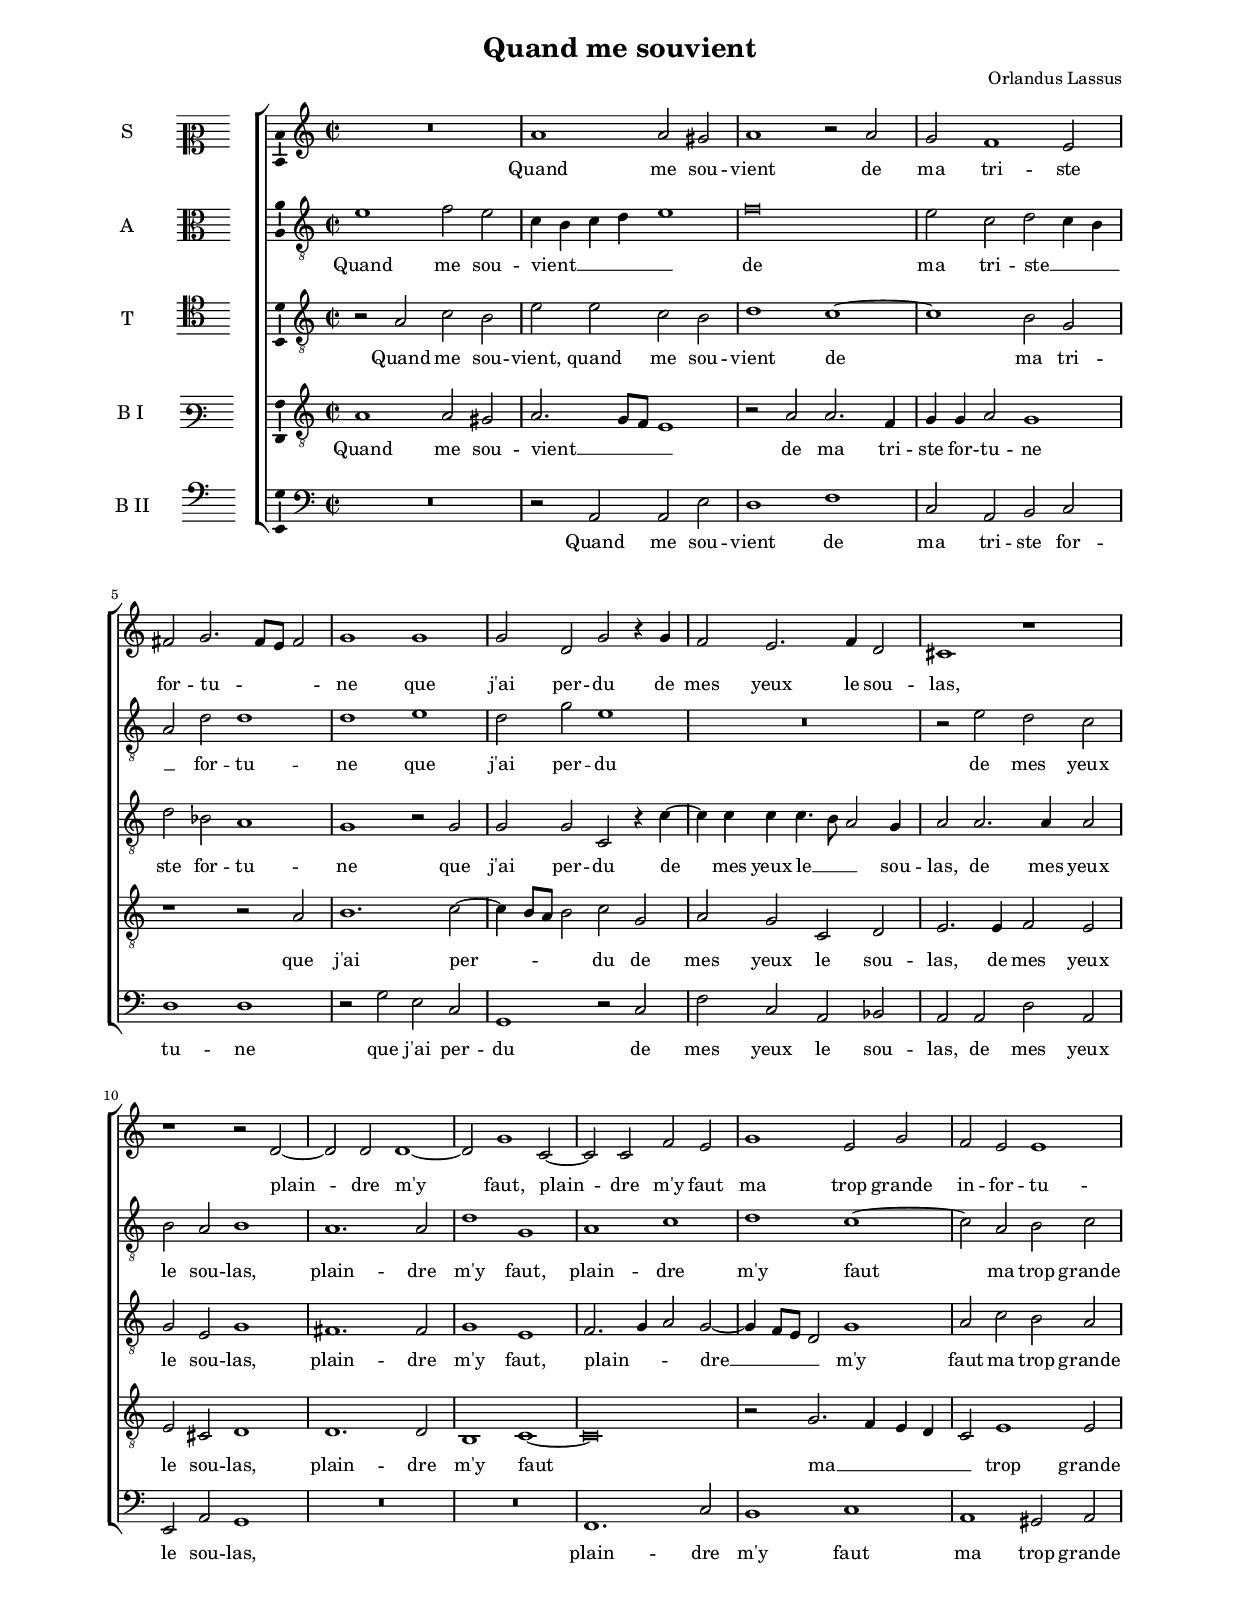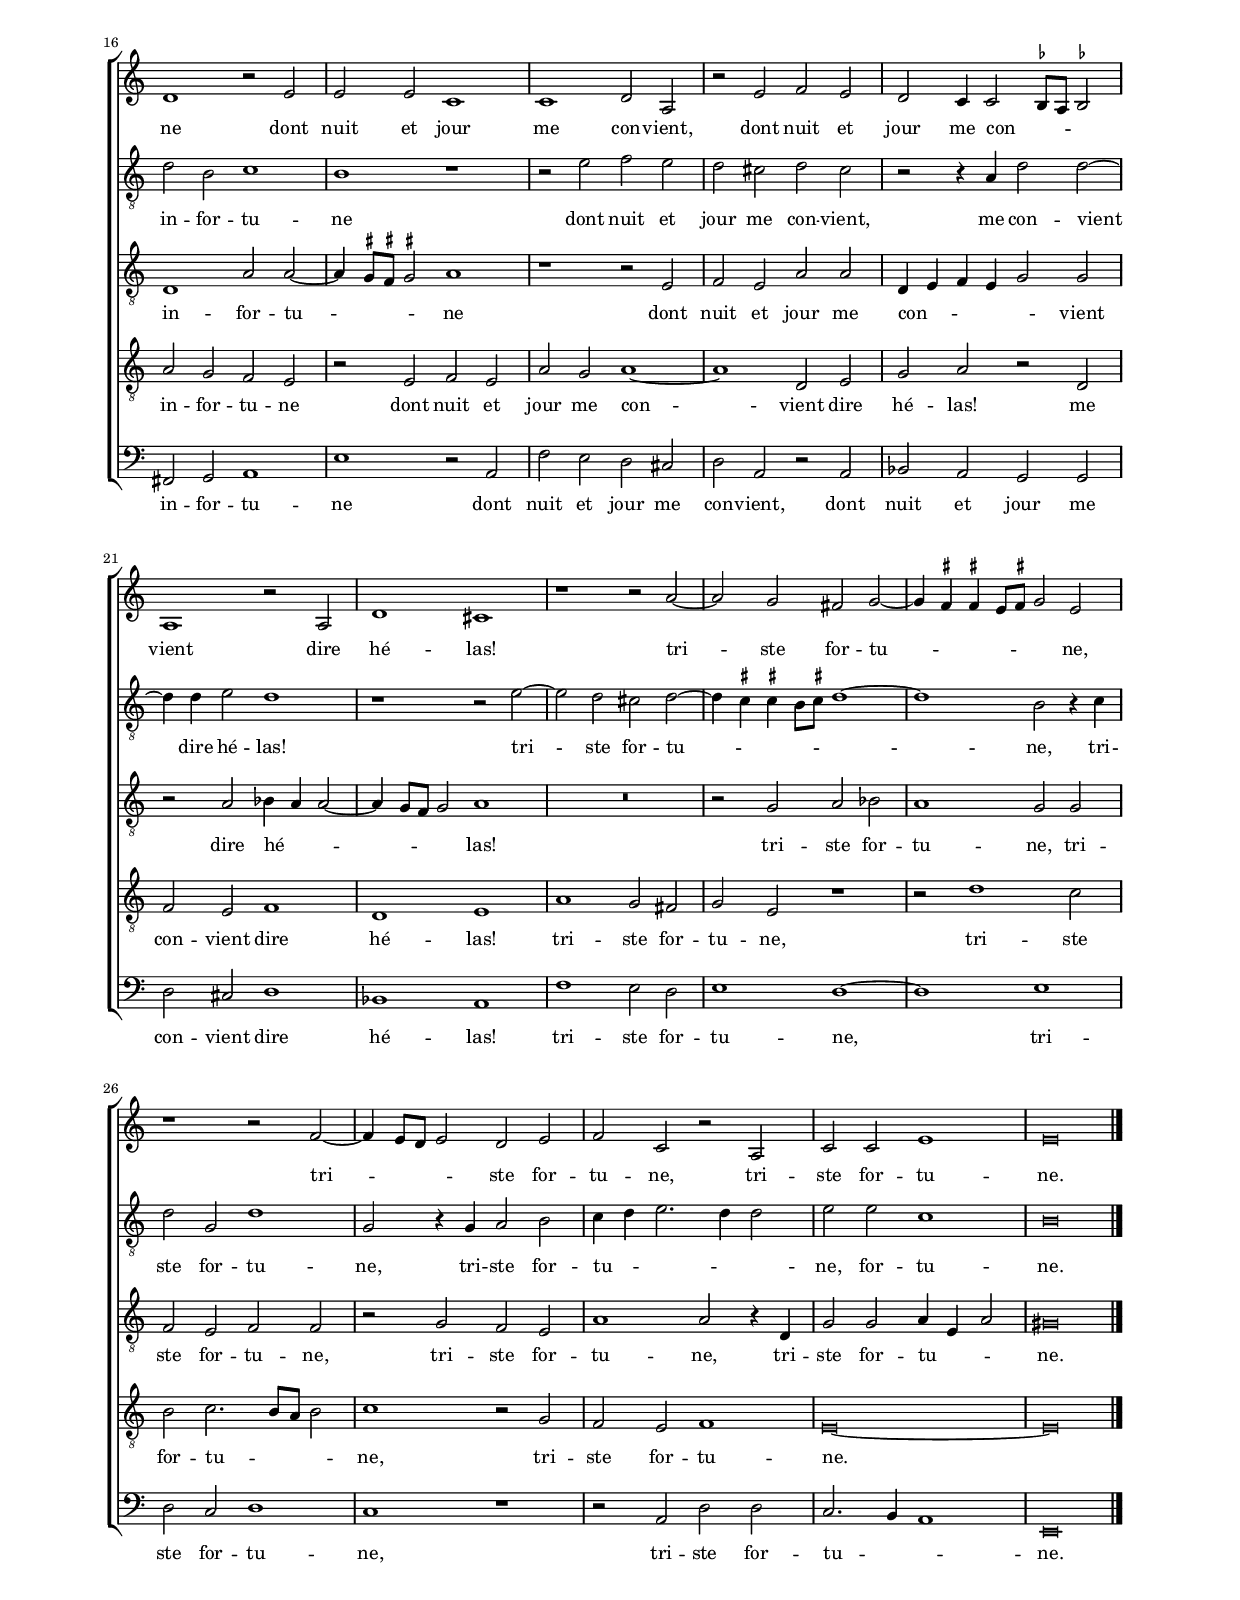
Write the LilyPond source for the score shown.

\header
{
  title="Quand me souvient"
  composer="Orlandus Lassus"
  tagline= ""
}

\version "2.24.3"
\include "deutsch.ly"
#(set-global-staff-size 15)
% #(set-default-paper-size "letter")
#(ly:set-option 'point-and-click #f)


\paper
	{
	top-margin = 1.8 \cm
	bottom-margin = 1.8 \cm
	left-margin = 2 \cm
	right-margin = 2 \cm
	ragged-bottom = ##f
	ragged-last-bottom = ##f
	print-page-number = ##f
	system-system-spacing = #'((basic-distance . 16) (minimum-distance . 14) (padding . 5) (strechability . 150))
	systems-per-page = 3
%	min-systems-per-page = 3
	markup-system-spacing.basic-distance = #12
%	print-all-headers = ##t
%	print-first-page-number = ##t
%	first-page-number = 1
	}

	
global = {
	\key c \major
	\time 2/2 \set Score.measureLength = #(ly:make-moment 2/1)
	\skip 1*2*30 \bar "|."
	}

	ficta = { \once \set suggestAccidentals = ##t }

	forget = #(define-music-function (music) (ly:music?) #{
		\accidentalStyle forget
		$music
		\accidentalStyle default
		#})


incipitcantus = \markup { \score {
	{
	\set Staff.instrumentName = \markup { \fontsize #1 "S" }
	\key c \major
	\clef mezzosoprano
	s4 \bar ""
	}
	\layout  {
	raggedright = ##t
	indent = 1.6 \cm
	line-width = 2.5\cm
	\context { \Staff \remove Time_signature_engraver }
	\override Staff.Clef.Y-extent = #'(0 . 0)
	}} \hspace #1 }

      
incipitaltus = \markup { \score {
	{
	\set Staff.instrumentName = \markup { \fontsize #1 "A" }
	\key c \major
	\clef alto
	s4 \bar ""
	}
	\layout  {
	raggedright = ##t
	indent = 1.6 \cm
	line-width = 2.5\cm
	\context { \Staff \remove Time_signature_engraver }
	\override Staff.Clef.Y-extent = #'(0 . 0)
	}} \hspace #1 }


incipittenor = \markup { \score {
	{
	\set Staff.instrumentName = \markup { \fontsize #1 "T" }
	\key c \major
	\clef tenor
	s4 \bar ""
	}
	\layout  {
	raggedright = ##t
	indent = 1.6 \cm
	line-width = 2.5\cm
	\context { \Staff \remove Time_signature_engraver }
	\override Staff.Clef.Y-extent = #'(0 . 0)
	}} \hspace #1 }
      
      
incipitquintus = \markup { \score {
	{
	\set Staff.instrumentName = \markup { \fontsize #1 "B I" }
	\key c \major
	\clef varbaritone
	s4 \bar ""
	}
	\layout  {
	raggedright = ##t
	indent = 1.6 \cm
	line-width = 2.5\cm
	\context { \Staff \remove Time_signature_engraver }
	\override Staff.Clef.Y-extent = #'(0 . 0)
	}} \hspace #1 }
      
      
incipitbassus = \markup { \score {
	{
	\set Staff.instrumentName = \markup { \fontsize #1 "B II" }
	\key c \major
	\clef subbass
	s4 \bar ""
	}
	\layout  {
	raggedright = ##t
	indent = 1.6 \cm
	line-width = 2.5\cm
	\context { \Staff \remove Time_signature_engraver }
	\override Staff.Clef.Y-extent = #'(0 . 0)
	}} \hspace #1 }


cantus =  \relative c''
	{
	R\breve
	a1 a2 gis
	a1 r2 a
	g2 f1 e2
%5
	fis2 g2. fis8 e fis2 |
	g1 g
	g2 d g r4 g
	f2 e2. f4 d2
	cis1 r
%10
	r1 r2 d~ |
	d2 d d1~
	d2 g1 c,2~
	c2 c f e
	g1 e2 g
%15
	f2 e e1 |
	d1 r2 e
	e2 e c1
	c1 d2 a
	r2 e' f e
%20
	d2 c4 c2 \ficta b8 a \ficta b!2 |
	a1 r2 a
	d1 cis
	r1 r2 a'~
	a2 g fis g~
%25
	g4 \ficta fis \ficta fis! e8 \ficta fis! g2 e |
	r1 r2 f~
	f4 e8 d e2 d e
	f2 c r a
	c2 c e1
%30
	e\breve |
	}


altus =  \relative c'
	{
	e1 f2 e
	c4 h c d e1
	f\breve
	e2 c d c4 h
%5
	a2 d d1 |
	d1 e
	d2 g e1
	R\breve
	r2 e d c
%10
	h2 a h1 |
	a1. a2
	d1 g,
	a1 c
	d1 c~
%15
	c2 a h c |
	d2 h c1
	h1 r
	r2 e f e
	d2 cis d cis
%20
	r2 r4 a d2 d~ |
	d4 d e2 d1
	r1 r2 e~
	e2 d cis d~
	d4 \ficta cis \ficta cis! h8 \ficta cis! d1~
%25
	d1 h2 r4 c |
	d2 g, d'1
	g,2 r4 g a2 h
	c4 d e2. d4 d2
	e2 e c1
%30
	h\breve |
	}


tenor =  \relative c'
	{
	r2 a c h
	e2 e c h
	d1 c~
	c1 h2 g
%5
	d'2 b a1 |
	g1 r2 g
	g2 g c, r4 c'~
	c4 c c c4. h8 a2 g4
	a2 a2. a4 a2
%10
	g2 e g1 |
	fis1. fis2
	g1 e
	f2. g4 a2 g~
	g4 f8 e d2 g1
%15
	a2 c h a |
	d,1 a'2 a~
	a4 \ficta gis8 \ficta fis \ficta gis!2 a1
	r1 r2 e
	f2 e a a
%20
	d,4 e f e g2 g |
	r2 a b4 a a2~
	a4 g8 f g2 a1
	R\breve
	r2 g a b
%25
	a1 g2 g |
	f2 e f f
	r2 g f e
	a1 a2 r4 d,
	g2 g a4 e a2
%30
	gis\breve |
	}


quintus  =  \relative c'
	{
	a1 a2 gis
	a2. g8 f e1
	r2 a a2. f4
	g4 g a2 g1
%5
	r1 r2 a |
	h1. c2~
	c4 h8 a h2 c g
	a2 g c, d
	e2. e4 f2 e
%10
	e2 cis d1 |
	d1. d2
	h1 c~
	c\breve
	r2 g'2. f4 e d
%15
	c2 e1 e2 |
	a2 g f e
	r2 e f e
	a2 g a1~
	a1 d,2 e
%20
	g2 a r d, |
	f2 e f1
	d1 e
	a1 g2 fis
	g2 e r1
%25
	r2 d'1 c2 |
	h2 c2. h8 a h2
	c1 r2 g
	f2 e f1
	e\breve~
%30
	e\breve |
	}


bassus  =  \relative c
	{
	R\breve
	r2 a a e'
	d1 f
	c2 a h c
%5
	d1 d |
	r2 g e c
	g1 r2 c
	f2 c a b
	a2 a d a
%10
	e2 a g1 |
	R\breve
	R\breve
	f1. c'2
	h1 c
%15
	a1 gis2 a |
	fis2 g a1
	e'1 r2 a,
	f'2 e d cis
	d2 a r a
%20
	b2 a g g |
	d'2 cis d1
	b1 a
	f'1 e2 d
	e1 d~
%25
	d1 e |
	d2 c d1
	c1 r
	r2 a d d
	c2. h4 a1
%30
	e\breve |
	}


lyricscantus = \lyricmode {
	Quand me sou -- vient de ma tri -- ste for -- tu -- _ _ _ ne
	que j'ai per -- du de mes yeux le sou -- las,
	plain -- dre m'y faut,
	plain -- dre m'y faut ma trop grande in -- for -- tu -- ne
	dont nuit et jour me con -- vient,
	dont nuit et jour me con -- _ _ _ vient
	dire hé -- las!
	tri -- ste for -- tu -- _ _ _ _ _ ne,
	tri -- _ _ _ ste for -- tu -- ne,
	tri -- ste for -- tu -- ne.
	}


lyricsaltus = \lyricmode {
	Quand me sou -- vient __ _ _ _ _ de ma tri -- ste __ _ _ _ for -- tu -- ne
	que j'ai per -- du de mes yeux le sou -- las,
	plain -- dre m'y faut,
	plain -- dre m'y faut ma trop grande in -- for -- tu -- ne
	dont nuit et jour me con -- vient,
	me con -- vient
	dire hé -- las!
	tri -- ste for -- tu -- _ _ _ _ _ ne,
	tri -- ste for -- tu -- ne,
	tri -- ste for -- tu -- _ _ _ _ ne,
	for -- tu -- ne.
	}


lyricstenor = \lyricmode {
	Quand me sou -- vient,
	quand me sou -- vient de ma tri -- ste for -- tu -- ne
	que j'ai per -- du de mes yeux le __ _ _ sou -- las,
	de mes yeux le sou -- las,
	plain -- dre m'y faut,
	plain -- _ _ dre __ _ _ _ m'y faut ma trop grande in -- for -- tu -- _ _ _ ne
	dont nuit et jour me con -- _ _ _ _ vient
	dire hé -- _ _ _ _ _ las!
	tri -- ste for -- tu -- ne,
	tri -- ste for -- tu -- ne,
	tri -- ste for -- tu -- ne,
	tri -- ste for -- tu -- _ _ ne.
	}


lyricsquintus = \lyricmode {
	Quand me sou -- vient __ _ _ _ de ma tri -- ste for -- tu -- ne
	que j'ai per -- _ _ _ du de mes yeux le sou -- las,
	de mes yeux le sou -- las,
	plain -- dre m'y faut ma __ _ _ _ _ trop grande in -- for -- tu -- ne
	dont nuit et jour me con -- vient
	dire hé -- las!
	me con -- vient dire hé -- las!
	tri -- ste for -- tu -- ne,
	tri -- ste for -- tu -- _ _ _ ne,
	tri -- ste for -- tu -- ne.
	}


lyricsbassus = \lyricmode {
	Quand me sou -- vient de ma tri -- ste for -- tu -- ne
	que j'ai per -- du de mes yeux le sou -- las,
	de mes yeux le sou -- las,
	plain -- dre m'y faut ma trop grande in -- for -- tu -- ne
	dont nuit et jour me con -- vient,
	dont nuit et jour me con -- vient
	dire hé -- las!
	tri -- ste for -- tu -- ne,
	tri -- ste for -- tu -- ne,
	tri -- ste for -- tu -- _ _ ne.
	}


\score
{  
	\transpose c c {
	\new ChoirStaff \with { \override StaffGrouper.staff-staff-spacing.basic-distance = #12 }
	<<

	\new Staff << \global
	\new Voice="v1" {
		\set Staff.instrumentName=\incipitcantus
%		\set Staff.instrumentName= "S"
		\set Staff.midiInstrument = "reed organ"
		\clef violin
		\cantus }
	\new Lyrics \lyricsto "v1" {\lyricscantus }
	>>


	\new Staff << \global
	\new Voice="v2" {
		\set Staff.instrumentName=\incipitaltus
%		\set Staff.instrumentName= "A"
		\set Staff.midiInstrument = "reed organ"
		\clef "G_8" 
		\altus}
	\new Lyrics \lyricsto "v2" {\lyricsaltus }
	>>


	\new Staff << \global
	\new Voice="v3" {
		\set Staff.instrumentName=\incipittenor
%		\set Staff.instrumentName= "T I"
		\set Staff.midiInstrument = "reed organ"
		\clef "G_8"
		\tenor }
	\new Lyrics \lyricsto "v3" {\lyricstenor }
	>>


	\new Staff << \global
	\new Voice="v5" {
		\set Staff.instrumentName=\incipitquintus
%		\set Staff.instrumentName= "T II"
		\set Staff.midiInstrument = "reed organ"
		\clef "G_8"
		\quintus}
	\new Lyrics \lyricsto "v5" {\lyricsquintus }
	>>


	\new Staff << \global
	\new Voice="v4" {
		\set Staff.instrumentName=\incipitbassus
%		\set Staff.instrumentName= "B"
		\set Staff.midiInstrument = "reed organ"
		\clef bass 
		\bassus }
	\new Lyrics \lyricsto "v4" {\lyricsbassus}
	>>

	>>
	} % transpose

	\layout
	{
	indent = 2.5\cm
	\context { \Lyrics \override VerticalAxisGroup.nonstaff-relatedstaff-spacing.padding = #1.4 }
%	\context { \Lyrics \override LyricText.font-size = #1 }
	\context { \Staff \override TimeSignature.break-visibility = #end-of-line-invisible }
	\context { \Staff \consists Ambitus_engraver }
	\context { \Score \override BarNumber.padding = #2 }
	\context { \Voice \override NoteHead.style = #'baroque }
	}

\midi
	{
	\tempo 2 = 90
	}

}


% EOF
